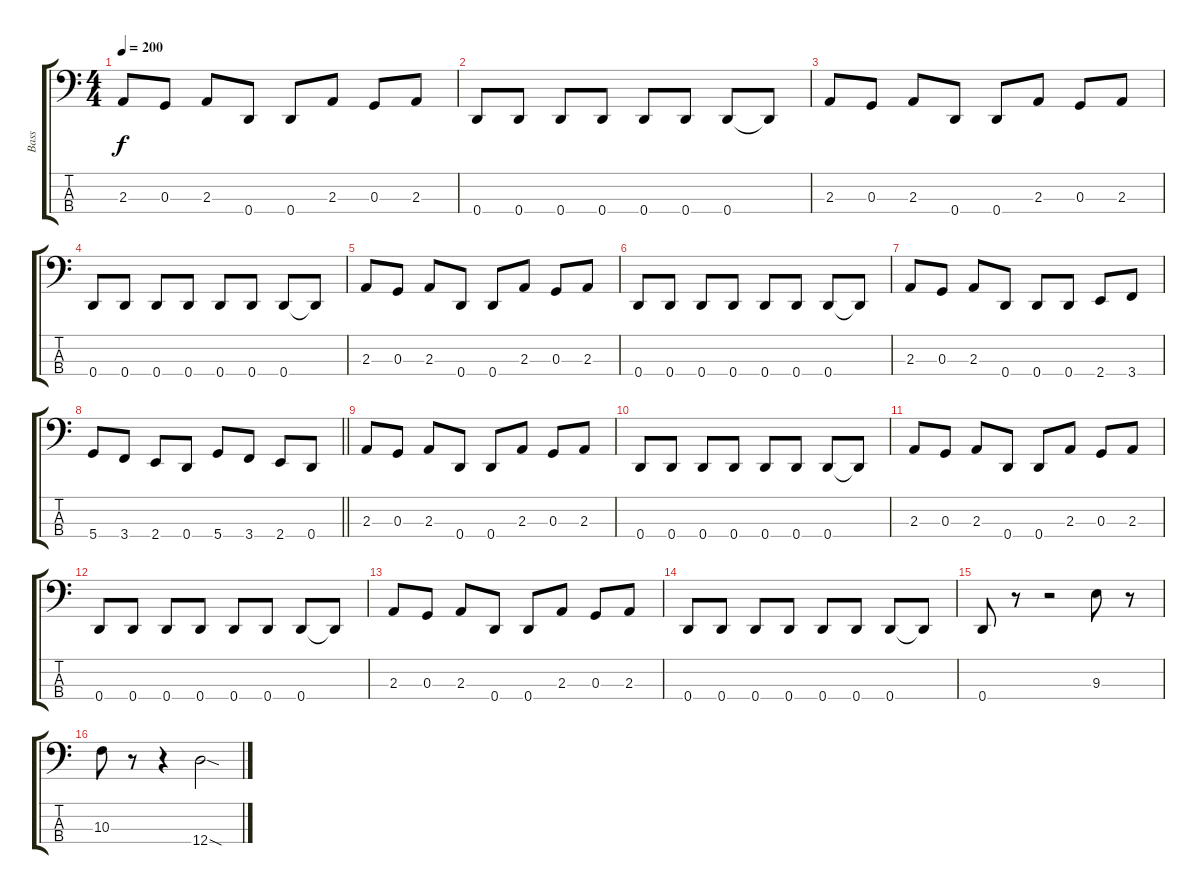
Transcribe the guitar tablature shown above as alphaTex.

\track ("Bass" "Bass") {instrument electricbasspick}
\staff {score tabs}
\tuning (F2 C2 G1 D1) {hide}
\ts (4 4)
\tempo 200
\clef f4
\ks c
2.3.8{dy f} 0.3.8 2.3.8 0.4.8 0.4.8 2.3.8 0.3.8 2.3.8 |
0.4.8 0.4.8 0.4.8 0.4.8 0.4.8 0.4.8 0.4.8 0.4{t}.8 |
2.3.8 0.3.8 2.3.8 0.4.8 0.4.8 2.3.8 0.3.8 2.3.8 |
0.4.8 0.4.8 0.4.8 0.4.8 0.4.8 0.4.8 0.4.8 0.4{t}.8 |
2.3.8 0.3.8 2.3.8 0.4.8 0.4.8 2.3.8 0.3.8 2.3.8 |
0.4.8 0.4.8 0.4.8 0.4.8 0.4.8 0.4.8 0.4.8 0.4{t}.8 |
2.3.8 0.3.8 2.3.8 0.4.8 0.4.8 0.4.8 2.4.8 3.4.8 |
\barLineRight lightlight
5.4.8 3.4.8 2.4.8 0.4.8 5.4.8 3.4.8 2.4.8 0.4.8 |
2.3.8 0.3.8 2.3.8 0.4.8 0.4.8 2.3.8 0.3.8 2.3.8 |
0.4.8 0.4.8 0.4.8 0.4.8 0.4.8 0.4.8 0.4.8 0.4{t}.8 |
2.3.8 0.3.8 2.3.8 0.4.8 0.4.8 2.3.8 0.3.8 2.3.8 |
0.4.8 0.4.8 0.4.8 0.4.8 0.4.8 0.4.8 0.4.8 0.4{t}.8 |
2.3.8 0.3.8 2.3.8 0.4.8 0.4.8 2.3.8 0.3.8 2.3.8 |
0.4.8 0.4.8 0.4.8 0.4.8 0.4.8 0.4.8 0.4.8 0.4{t}.8 |
0.4.8 r.8 r.2 9.3.8 r.8 |
10.3.8 r.8 r.4 12.4{sod}.2
